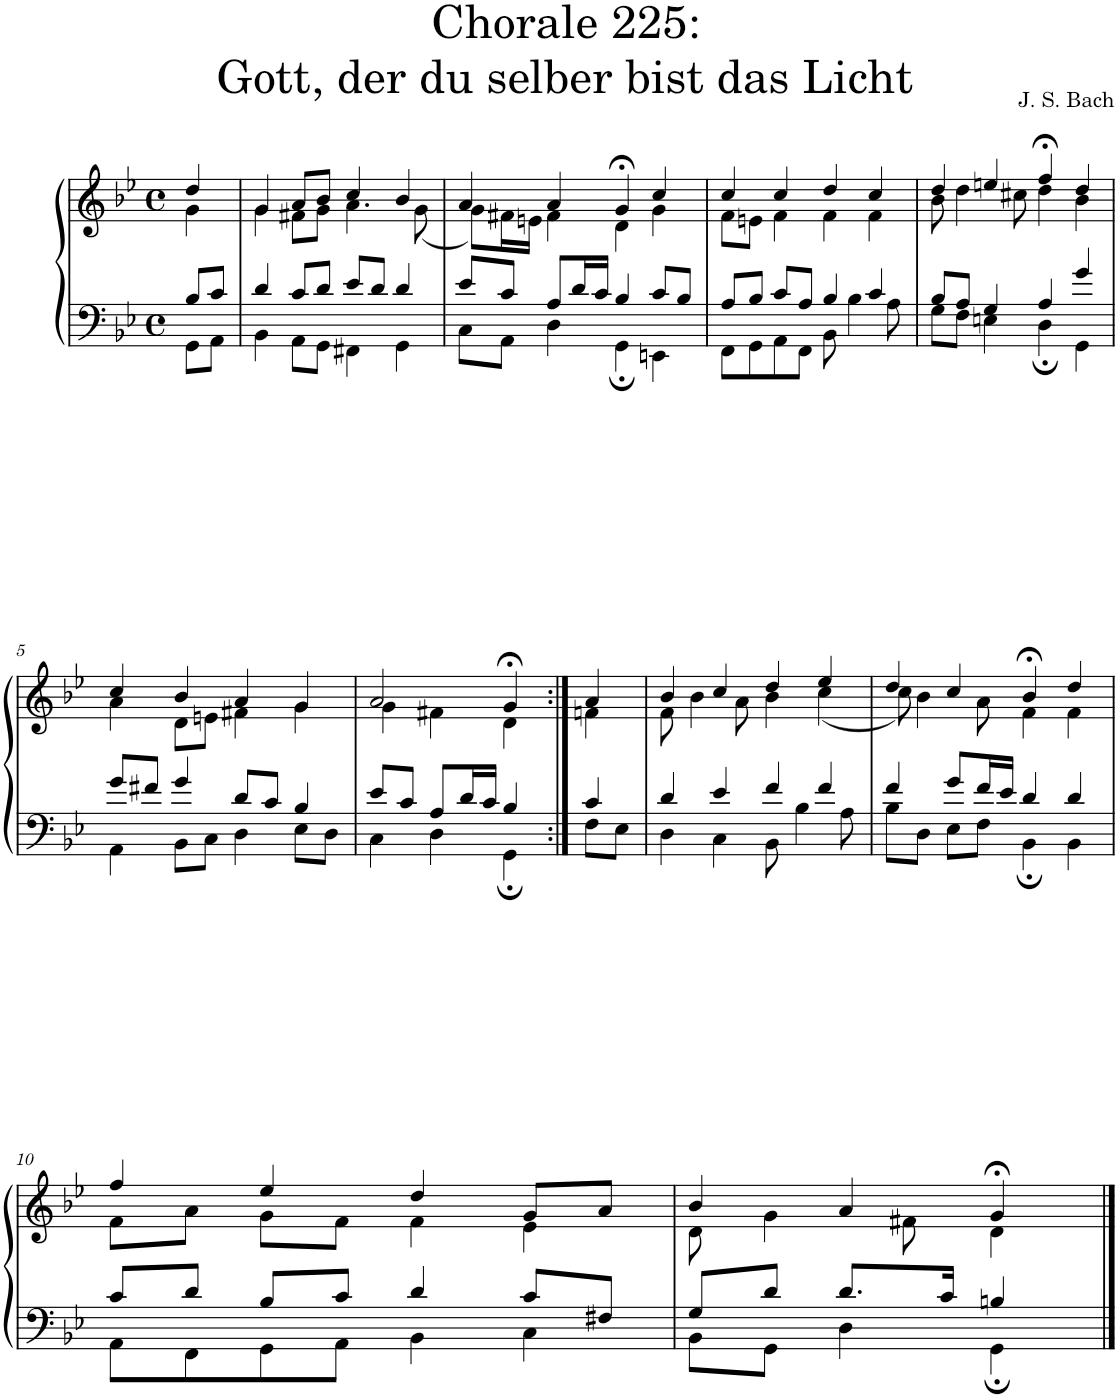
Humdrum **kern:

**kern	**kern
*part1	*part1
*staff2	*staff1
*I"S,A	*
*clefF4	*clefG2
*k[b-e-]	*k[b-e-]
*M4/4	*M4/4
*met(c)	*met(c)
=	=
*^	*^
8B-/L	8GG\L	4dd/	4g\
8c/J	8AA\J	.	.
=1	=1	=1	=1
4d/	4BB-\	4g/	4g\
8c/L	8AA\L	8a/L	8f#X\L
8d/J	8GG\J	8b-/J	8g\J
8e-/L	4FF#X\	4cc/	4.a\
8d/J	.	.	.
4d/	4GG\	4b-/	.
.	.	.	(<8g\
=2	=2	=2	=2
8e-/L	8C\L	4a/	8g\L)
8c/J	8AA\J	.	16f#X\L
.	.	.	16en\JJ
8A/L	4D\	4a/	4f#\
16d/L	.	.	.
16c/JJ	.	.	.
4B-/	4GG;\	4g;</	4d\
8c/L	4EEn\	4cc/	4g\
8B-/J	.	.	.
=3	=3	=3	=3
8A/L	8FF\L	4cc/	8f\L
8B-/J	8GG\	.	8en\J
8c/L	8AA\	4cc/	4f\
8A/J	8FF\J	.	.
4B-/	8BB-\	4dd/	4f\
.	4B-\	.	.
4c/	.	4cc/	4f\
.	8A\	.	.
=4	=4	=4	=4
8B-/L	8G\L	4dd/	8b-\
8A/J	8F\J	.	4dd\
4G/	4En\	4een/	.
.	.	.	8cc#X\
4A/	4D;\	4ff;</	4dd\
4g/	4GG\	4dd/	4b-\
!!LO:LB:g=z	!!
=5	=5	=5	=5
8g/L	4AA\	4cc/	4a\
8f#X/J	.	.	.
4g/	8BB-\L	4b-/	8d\L
.	8C\J	.	8en\J
8d/L	4D\	4a/	4f#X\
8c/J	.	.	.
4B-/	8E-\L	4g/	4g\
.	8D\J	.	.
=1623	=1623	=1623	=1623
8e-/L	4C\	2a/	4g\
8c/J	.	.	.
8A/L	4D\	.	4f#X\
16d/L	.	.	.
16c/JJ	.	.	.
4B-/	4GG;\	4g;</	4d\
=1624:|!	=1624:|!	=1624:|!	=1624:|!
4c/	8F\L	4a/	4fn\
.	8E-\J	.	.
=8	=8	=8	=8
4d/	4D\	4b-/	8f\
.	.	.	4b-\
4e-/	4C\	4cc/	.
.	.	.	8a\
4f/	8BB-\	4dd/	4b-\
.	4B-\	.	.
4f/	.	4ee-/	(<4cc\
.	8A\	.	.
=9	=9	=9	=9
4f/	8B-\L	4dd/	8cc\)
.	8D\J	.	4b-\
8g/L	8E-\L	4cc/	.
16f/L	8F\J	.	8a\
16e-/JJ	.	.	.
4d/	4BB-;\	4b-;</	4f\
4d/	4BB-\	4dd/	4f\
!!LO:LB:g=z	!!
=10	=10	=10	=10
8c/L	8AA\L	4ff/	8f\L
8d/J	8FF\	.	8a\J
8B-/L	8GG\	4ee-/	8g\L
8c/J	8AA\J	.	8f\J
4d/	4BB-\	4dd/	4f\
8c/L	4C\	8g/L	4e-\
8F#X/J	.	8a/J	.
=11	=11	=11	=11
8G/L	8BB-\L	4b-/	8d\
8d/J	8GG\J	.	4g\
8.d/L	4D\	4a/	.
.	.	.	8f#X\
16c/Jk	.	.	.
4Bn/	4GG;\	4g;</	4d\
*v	*v	*	*
*	*v	*v
==	==
*-	*-
